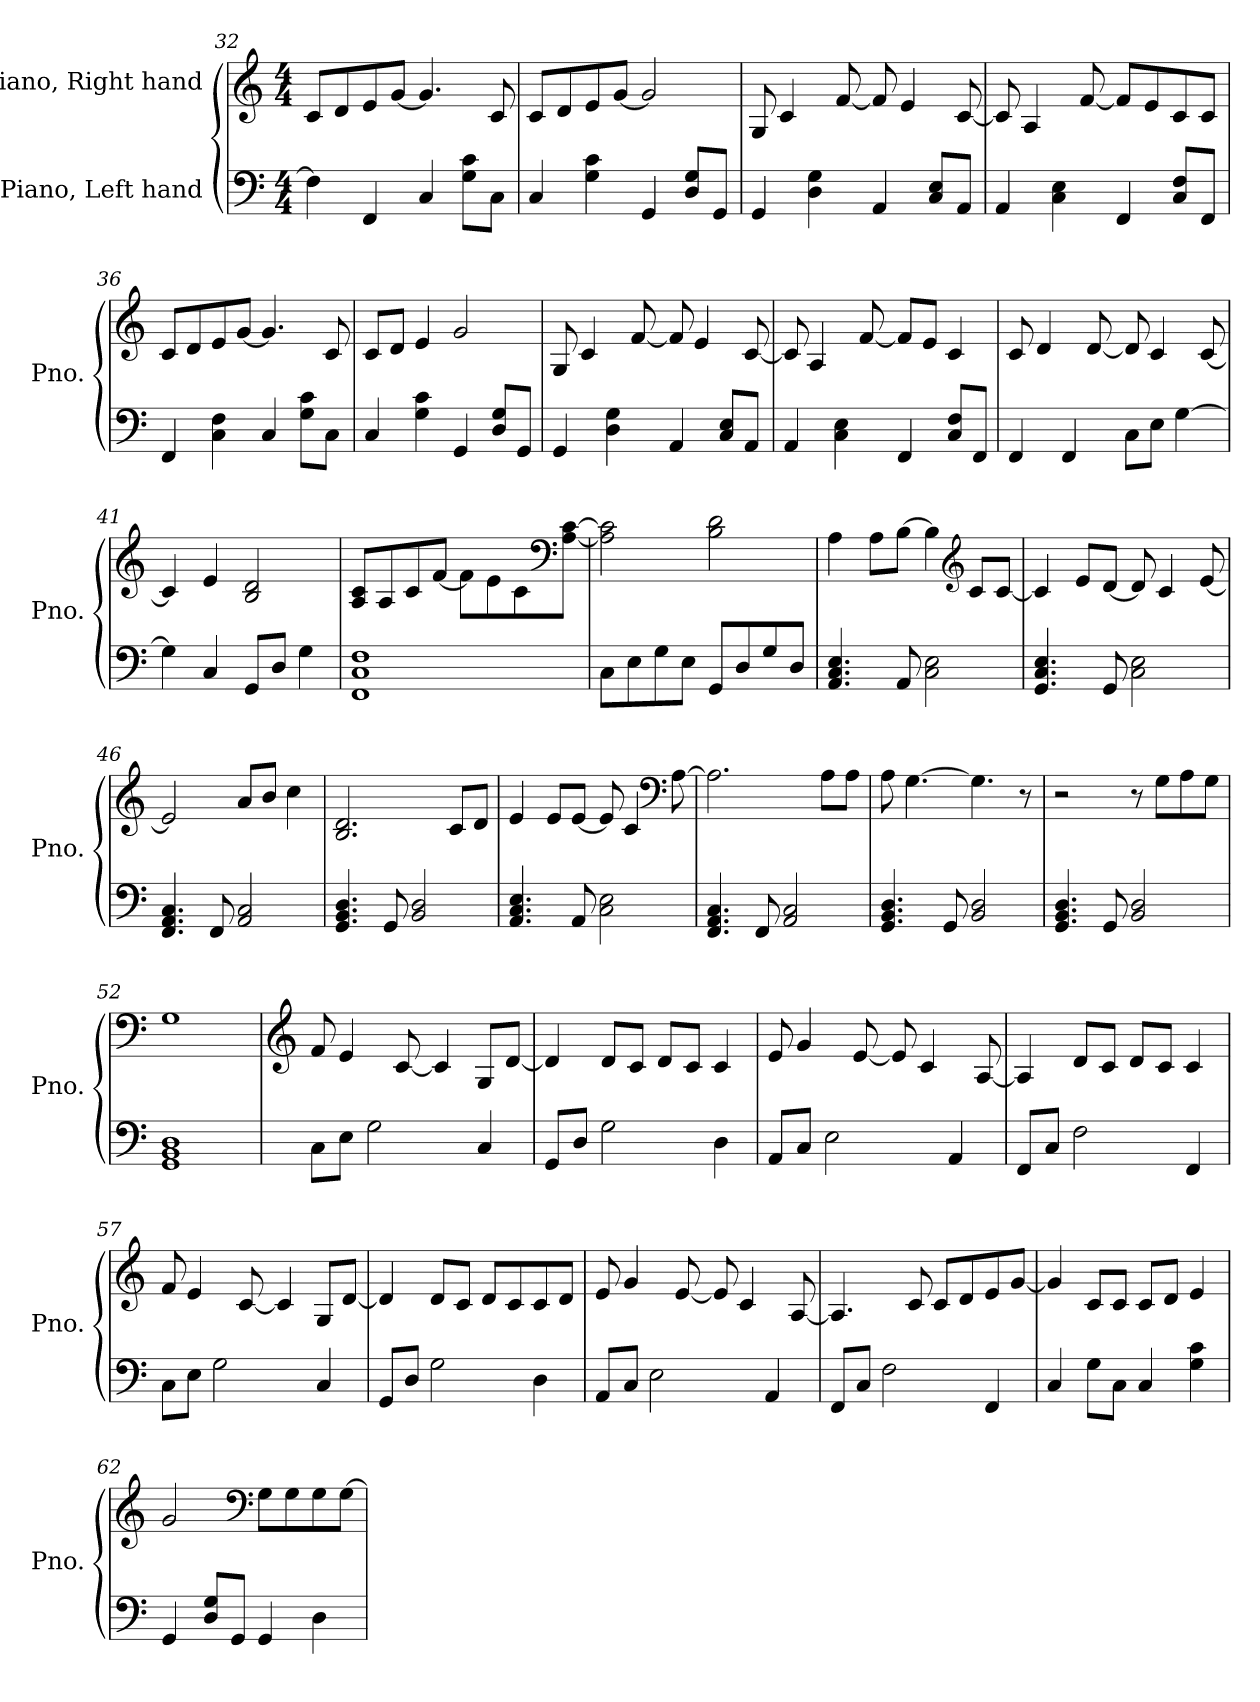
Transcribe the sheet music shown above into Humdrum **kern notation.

**kern	**kern
*part2	*part1
*staff2	*staff1
*I"Piano, Left hand	*I"Piano, Right hand
*I'Pno.	*I'Pno.
*clefF4	*clefG2
*k[]	*k[]
*M4/4	*M4/4
=32	=32
4F\]	8c/L
.	8d/
4FF/	8e/
.	[8g/J
4C/	4.g/]
8G\ 8c\L	.
8C\J	8c/
=33	=33
4C/	8c/L
.	8d/
4G\ 4c\	8e/
.	[8g/J
4GG/	2g/]
8D/ 8G/L	.
8GG/J	.
=34	=34
4GG/	8G/
.	4c/
4D\ 4G\	.
.	[8f/
4AA/	8f/]
.	4e/
8C/ 8E/L	.
8AA/J	[8c/
!!LO:LB:g=z
=35	=35
4AA/	8c/]
.	4A/
4C\ 4E\	.
.	[8f/
4FF/	8f/L]
.	8e/
8C/ 8F/L	8c/
8FF/J	8c/J
=36	=36
4FF/	8c/L
.	8d/
4C\ 4F\	8e/
.	[8g/J
4C/	4.g/]
8G\ 8c\L	.
8C\J	8c/
=37	=37
4C/	8c/L
.	8d/J
4G\ 4c\	4e/
4GG/	2g/
8D/ 8G/L	.
8GG/J	.
=38	=38
4GG/	8G/
.	4c/
4D\ 4G\	.
.	[8f/
4AA/	8f/]
.	4e/
8C/ 8E/L	.
8AA/J	[8c/
=39	=39
4AA/	8c/]
.	4A/
4C\ 4E\	.
.	[8f/
4FF/	8f/L]
.	8e/J
8C/ 8F/L	4c/
8FF/J	.
!!LO:LB:g=z
=40	=40
4FF/	8c/
.	4d/
4FF/	.
.	[8d/
8C\L	8d/]
8E\J	4c/
[4G\	.
.	[8c/
=41	=41
4G\]	4c/]
4C/	4e/
8GG/L	2B/ 2d/
8D/J	.
4G\	.
=42	=42
1FF 1C 1F	8A/ 8c/L
.	8A/
.	8c/
.	[8f/J
.	8f\L]
.	8e\
.	8c\
*	*clefF4
.	[8A\ [8c\J
=43	=43
8C\L	2A\] 2c\]
8E\	.
8G\	.
8E\J	.
8GG/L	2B\ 2d\
8D/	.
8G/	.
8D/J	.
=44	=44
4.AA/ 4.C/ 4.E/	4A\
.	8A\L
8AA/	[8B\J
2C\ 2E\	4B\]
*	*clefG2
.	8c/L
.	[8c/J
!!LO:LB:g=z
=45	=45
4.GG/ 4.C/ 4.E/	4c/]
.	8e/L
8GG/	[8d/J
2C\ 2E\	8d/]
.	4c/
.	[8e/
=46	=46
4.FF/ 4.AA/ 4.C/	2e/]
8FF/	.
2AA/ 2C/	8a/L
.	8b/J
.	4cc\
=47	=47
4.GG/ 4.BB/ 4.D/	2.B/ 2.d/
8GG/	.
2BB/ 2D/	.
.	8c/L
.	8d/J
=48	=48
4.AA/ 4.C/ 4.E/	4e/
.	8e/L
8AA/	[8e/J
2C\ 2E\	8e/]
.	4c/
*	*clefF4
.	[8A\
=49	=49
4.FF/ 4.AA/ 4.C/	2.A\]
8FF/	.
2AA/ 2C/	.
.	8A\L
.	8A\J
=50	=50
4.GG/ 4.BB/ 4.D/	8A\
.	[4.G\
8GG/	.
2BB/ 2D/	4.G\]
.	8r
!!LO:LB:g=z
=51	=51
4.GG/ 4.BB/ 4.D/	2r
8GG/	.
2BB/ 2D/	8r
.	8G\L
.	8A\
.	8G\J
=52	=52
1GG 1BB 1D	1G
=53	=53
*	*clefG2
8C\L	8f/
8E\J	4e/
2G\	.
.	[8c/
.	4c/]
4C/	8G/L
.	[8d/J
=54	=54
8GG/L	4d/]
8D/J	.
2G\	8d/L
.	8c/J
.	8d/L
.	8c/J
4D\	4c/
=55	=55
8AA/L	8e/
8C/J	4g/
2E\	.
.	[8e/
.	8e/]
.	4c/
4AA/	.
.	[8A/
!!LO:LB:g=z
=56	=56
8FF/L	4A/]
8C/J	.
2F\	8d/L
.	8c/J
.	8d/L
.	8c/J
4FF/	4c/
=57	=57
8C\L	8f/
8E\J	4e/
2G\	.
.	[8c/
.	4c/]
4C/	8G/L
.	[8d/J
=58	=58
8GG/L	4d/]
8D/J	.
2G\	8d/L
.	8c/J
.	8d/L
.	8c/
4D\	8c/
.	8d/J
=59	=59
8AA/L	8e/
8C/J	4g/
2E\	.
.	[8e/
.	8e/]
.	4c/
4AA/	.
.	[8A/
=60	=60
8FF/L	4.A/]
8C/J	.
2F\	.
.	8c/
.	8c/L
.	8d/
4FF/	8e/
.	[8g/J
!!LO:PB:g=z
=61	=61
4C/	4g/]
8G\L	8c/L
8C\J	8c/J
4C/	8c/L
.	8d/J
4G\ 4c\	4e/
=62	=62
4GG/	2g/
8D/ 8G/L	.
8GG/J	.
*	*clefF4
4GG/	8G\L
.	8G\
4D\	8G\
.	[8G\J
=	=
*-	*-
